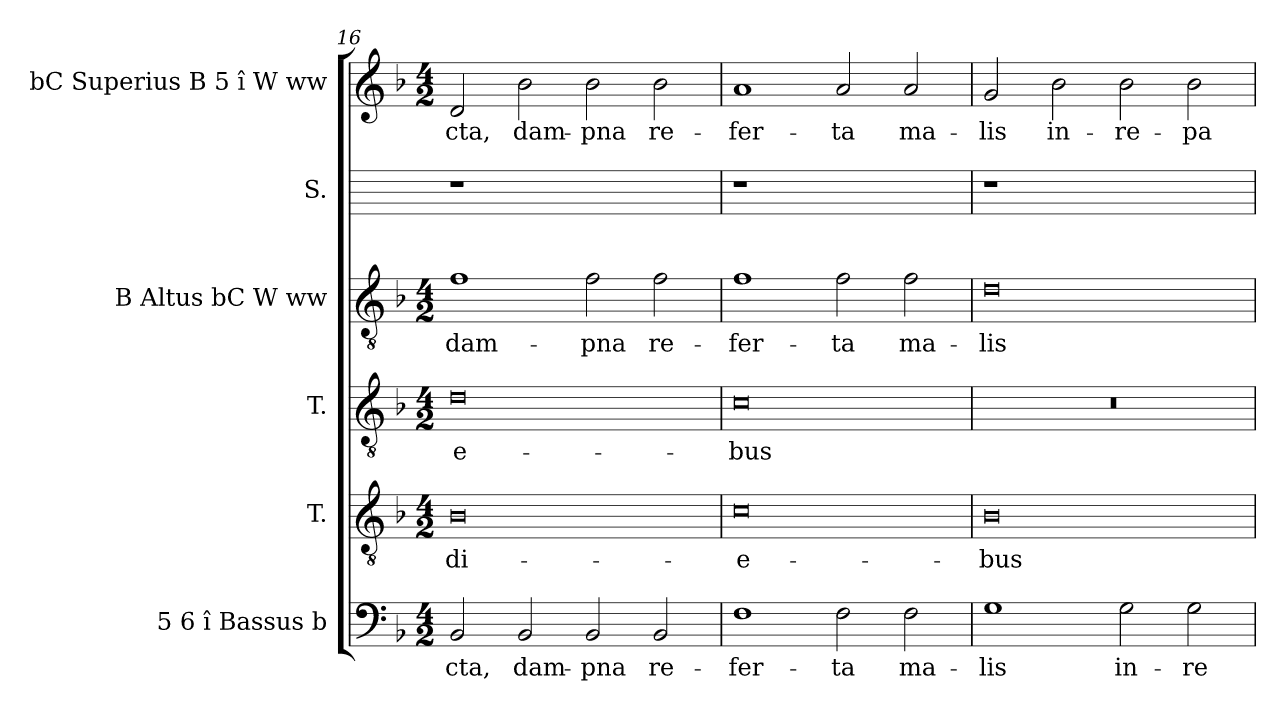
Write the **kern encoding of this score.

**kern	**text	**kern	**text	**kern	**text	**kern	**text	**kern	**kern	**text
*part6	*part6	*part5	*part5	*part4	*part4	*part3	*part3	*part2	*part1	*part1
*staff6	*staff6	*staff5	*staff5	*staff4	*staff4	*staff3	*staff3	*staff2	*staff1	*staff1
*I"5  6  î  Bassus  b	*	*I"T.	*	*I"T.	*	*I"B  Altus  bC  W  ww	*	*I"S.	*I"bC  Superius  B  5 î W  ww	*
*I'B.	*	*I'T.	*	*I'T.	*	*I'A.	*	*I'S.	*I'S.	*
*clefF4	*	*clefGv2	*	*clefGv2	*	*clefGv2	*	*	*clefG2	*
*k[b-]	*	*k[b-]	*	*k[b-]	*	*k[b-]	*	*	*k[b-]	*
*F:	*	*F:	*	*F:	*	*F:	*	*	*F:	*
*M4/2	*	*M4/2	*	*M4/2	*	*M4/2	*	*	*M4/2	*
=16	=16	=16	=16	=16	=16	=16	=16	=16	=16	=16
!	!LO:LY:b:cj	!	!LO:LY:b:rj	!	!LO:LY:b:rj	!	!LO:LY:b:cj	!	!	!LO:LY:b:cj
2BB-/	-cta,	0B-	di-	0d	-e-	1f	dam-	1r	2d/	-cta,
!	!LO:LY:b:cj	!	!	!	!	!	!	!	!	!LO:LY:b:cj
2BB-/	dam-	.	.	.	.	.	.	.	2b-\	dam-
!	!LO:LY:b:cj	!	!	!	!	!	!LO:LY:b:cj	!	!	!LO:LY:b:cj
2BB-/	-pna	.	.	.	.	2f\	-pna	1ryy	2b-\	-pna
!	!LO:LY:b:cj	!	!	!	!	!	!LO:LY:b:cj	!	!	!LO:LY:b:cj
2BB-/	re-	.	.	.	.	2f\	re-	.	2b-\	re-
=17	=17	=17	=17	=17	=17	=17	=17	=17	=17	=17
!	!LO:LY:b:cj	!	!LO:LY:b:rj	!	!LO:LY:b:cj	!	!LO:LY:b:cj	!	!	!LO:LY:b:cj
1F	-fer-	0c	-e-	0c	-bus	1f	-fer-	1r	1a	-fer-
!	!LO:LY:b:cj	!	!	!	!	!	!LO:LY:b:cj	!	!	!LO:LY:b:cj
2F\	-ta	.	.	.	.	2f\	-ta	1ryy	2a/	-ta
!	!LO:LY:b:cj	!	!	!	!	!	!LO:LY:b:cj	!	!	!LO:LY:b:cj
2F\	ma-	.	.	.	.	2f\	ma-	.	2a/	ma-
=18	=18	=18	=18	=18	=18	=18	=18	=18	=18	=18
!	!LO:LY:b:cj	!	!LO:LY:b:cj	!	!	!	!LO:LY:b:cj	!	!	!LO:LY:b:cj
1G	-lis	0B-	-bus	0r	.	0d	-lis	1r	2g/	-lis
!	!	!	!	!	!	!	!	!	!	!LO:LY:b:cj
.	.	.	.	.	.	.	.	.	2b-\	in-
!	!LO:LY:b:cj	!	!	!	!	!	!	!	!	!LO:LY:b:cj
2G\	in-	.	.	.	.	.	.	1ryy	2b-\	-re-
!	!LO:LY:b:cj	!	!	!	!	!	!	!	!	!LO:LY:b:cj
2G\	-re-	.	.	.	.	.	.	.	2b-\	-pa-
=	=	=	=	=	=	=	=	=	=	=
*-	*-	*-	*-	*-	*-	*-	*-	*-	*-	*-
